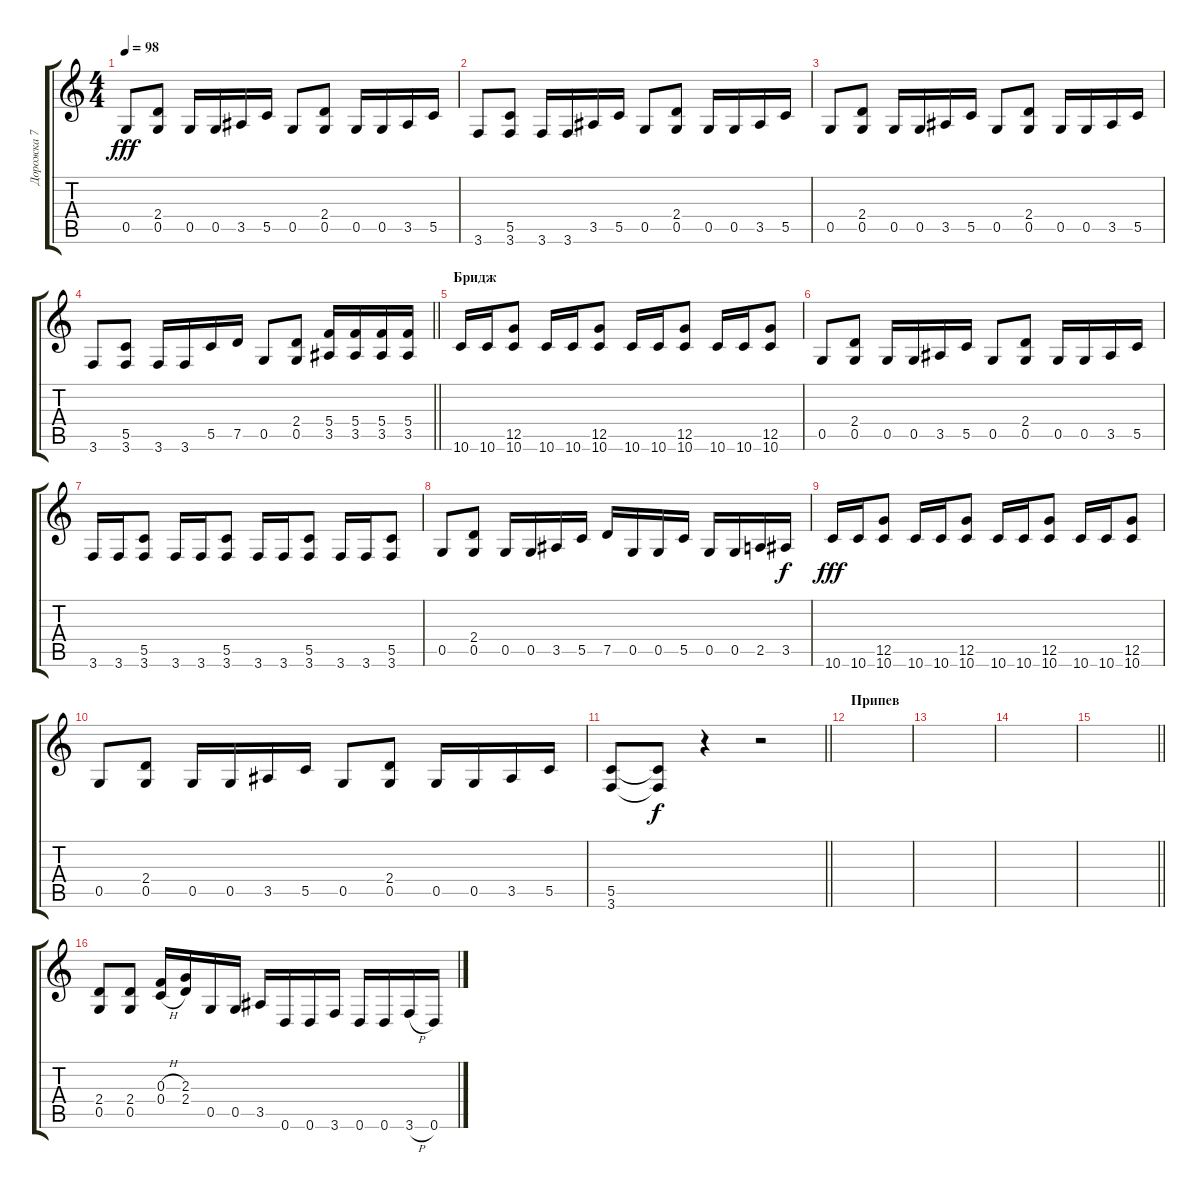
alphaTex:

\track ("Дорожка 7" "Дорожка 7") {instrument distortionguitar}
\staff {score tabs}
\tuning (D4 A3 F3 C3 G2 D2) {hide}
\ts (4 4)
\tempo 98
\clef g2
\ks c
0.5.8{dy fff} (2.4 0.5).8 0.5.16 0.5.16 3.5.16 5.5.16 0.5.8 (2.4 0.5).8 0.5.16 0.5.16 3.5.16 5.5.16 |
3.6.8 (5.5 3.6).8 3.6.16 3.6.16 3.5.16 5.5.16 0.5.8 (2.4 0.5).8 0.5.16 0.5.16 3.5.16 5.5.16 |
0.5.8 (2.4 0.5).8 0.5.16 0.5.16 3.5.16 5.5.16 0.5.8 (2.4 0.5).8 0.5.16 0.5.16 3.5.16 5.5.16 |
\barLineRight lightlight
3.6.8 (5.5 3.6).8 3.6.16 3.6.16 5.5.16 7.5.16 0.5.8 (2.4 0.5).8 (5.4 3.5).16 (5.4 3.5).16 (5.4 3.5).16 (5.4 3.5).16 |
\section ("" "Бридж")
10.6.16 10.6.16 (12.5 10.6).8 10.6.16 10.6.16 (12.5 10.6).8 10.6.16 10.6.16 (12.5 10.6).8 10.6.16 10.6.16 (12.5 10.6).8 |
0.5.8 (2.4 0.5).8 0.5.16 0.5.16 3.5.16 5.5.16 0.5.8 (2.4 0.5).8 0.5.16 0.5.16 3.5.16 5.5.16 |
3.6.16 3.6.16 (5.5 3.6).8 3.6.16 3.6.16 (5.5 3.6).8 3.6.16 3.6.16 (5.5 3.6).8 3.6.16 3.6.16 (5.5 3.6).8 |
0.5.8 (2.4 0.5).8 0.5.16 0.5.16 3.5.16 5.5.16 7.5.16 0.5.16 0.5.16 5.5.16 0.5.16 0.5.16 2.5.16 3.5.16{dy f} |
10.6.16{dy fff} 10.6.16 (12.5 10.6).8 10.6.16 10.6.16 (12.5 10.6).8 10.6.16 10.6.16 (12.5 10.6).8 10.6.16 10.6.16 (12.5 10.6).8 |
0.5.8 (2.4 0.5).8 0.5.16 0.5.16 3.5.16 5.5.16 0.5.8 (2.4 0.5).8 0.5.16 0.5.16 3.5.16 5.5.16 |
\barLineRight lightlight
(5.5 3.6).8 (5.5{t} 3.6{t}).8{dy f} r.4 r.2 |
\section ("" "Припев")
|
|
|
\barLineRight lightlight
|
(2.4 0.5).8 (2.4 0.5).8 (0.3{h} 0.4{h}).16 (2.3 2.4).16 0.5.16 0.5.16 3.5.16 0.6.16 0.6.16 3.6.16 0.6.16 0.6.16 3.6{h}.16 0.6.16
